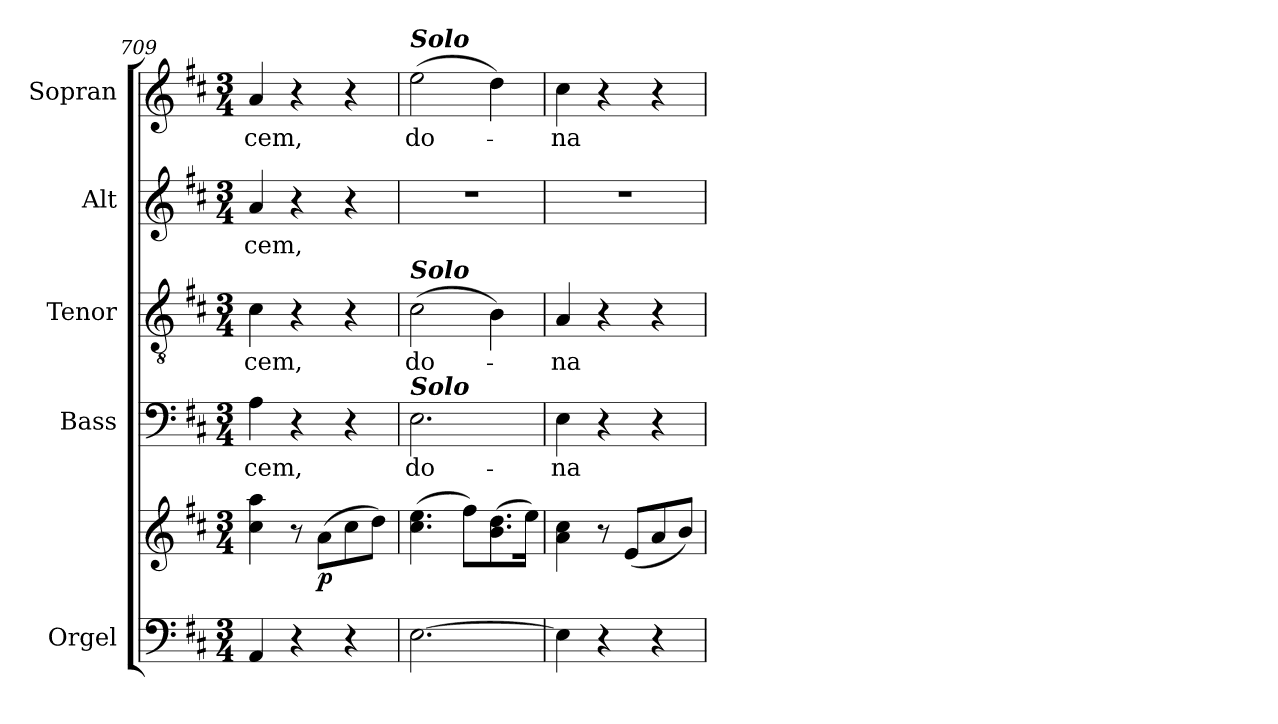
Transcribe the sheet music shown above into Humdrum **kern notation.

**kern	**kern	**dynam	**kern	**text	**kern	**text	**kern	**text	**kern	**text
*part5	*part5	*part5	*part4	*part4	*part3	*part3	*part2	*part2	*part1	*part1
*staff6	*staff5	*staff5/6	*staff4	*staff4	*staff3	*staff3	*staff2	*staff2	*staff1	*staff1
*I"Orgel	*	*	*I"Bass	*	*I"Tenor	*	*I"Alt	*	*I"Sopran	*
*I'Org.	*	*	*I'B.	*	*I'T.	*	*I'A.	*	*I'S.	*
*clefF4	*clefG2	*	*clefF4	*	*clefGv2	*	*clefG2	*	*clefG2	*
*k[f#c#]	*k[f#c#]	*	*k[f#c#]	*	*k[f#c#]	*	*k[f#c#]	*	*k[f#c#]	*
*D:	*D:	*	*D:	*	*D:	*	*D:	*	*D:	*
*M3/4	*M3/4	*	*M3/4	*	*M3/4	*	*M3/4	*	*M3/4	*
=709	=709	=709	=709	=709	=709	=709	=709	=709	=709	=709
!	!	!	!	!LO:LY:b	!	!LO:LY:b	!	!LO:LY:b	!	!LO:LY:b
4AA/	4cc#\ 4aa\	.	4A\	-cem,	4c#\	-cem,	4a/	-cem,	4a/	-cem,
4r	8r	.	4r	.	4r	.	4r	.	4r	.
!	!	!LO:DY:b	!	!	!	!	!	!	!	!
.	(>8a\L	p	.	.	.	.	.	.	.	.
4r	8cc#\	.	4r	.	4r	.	4r	.	4r	.
.	8dd\J)	.	.	.	.	.	.	.	.	.
=710	=710	=710	=710	=710	=710	=710	=710	=710	=710	=710
!	!	!	!	!	!	!	!	!	!LO:TX:a:Bi:t=Solo	!
!	!	!	!	!	!LO:TX:a:Bi:t=Solo	!	!	!	!	!
!	!	!	!LO:TX:a:Bi:t=Solo	!	!	!	!	!	!	!
!	!	!	!	!LO:LY:b	!	!LO:LY:b	!	!	!	!LO:LY:b
[2.E\	(>4.cc#\ 4.ee\	.	2.E\	do-	(>2c#\	do-	2.r	.	(>2ee\	do-
.	8ff#\L)	.	.	.	.	.	.	.	.	.
.	(>8.b\ 8.dd\	.	.	.	4B\)	.	.	.	4dd\)	.
.	16ee\Jk)	.	.	.	.	.	.	.	.	.
=711	=711	=711	=711	=711	=711	=711	=711	=711	=711	=711
!	!	!	!	!LO:LY:b	!	!LO:LY:b	!	!	!	!LO:LY:b
4E\]	4a\ 4cc#\	.	4E\	-na	4A/	-na	2.r	.	4cc#\	-na
4r	8r	.	4r	.	4r	.	.	.	4r	.
.	(<8e/L	.	.	.	.	.	.	.	.	.
4r	8a/	.	4r	.	4r	.	.	.	4r	.
.	8b/J)	.	.	.	.	.	.	.	.	.
=	=	=	=	=	=	=	=	=	=	=
*-	*-	*-	*-	*-	*-	*-	*-	*-	*-	*-
